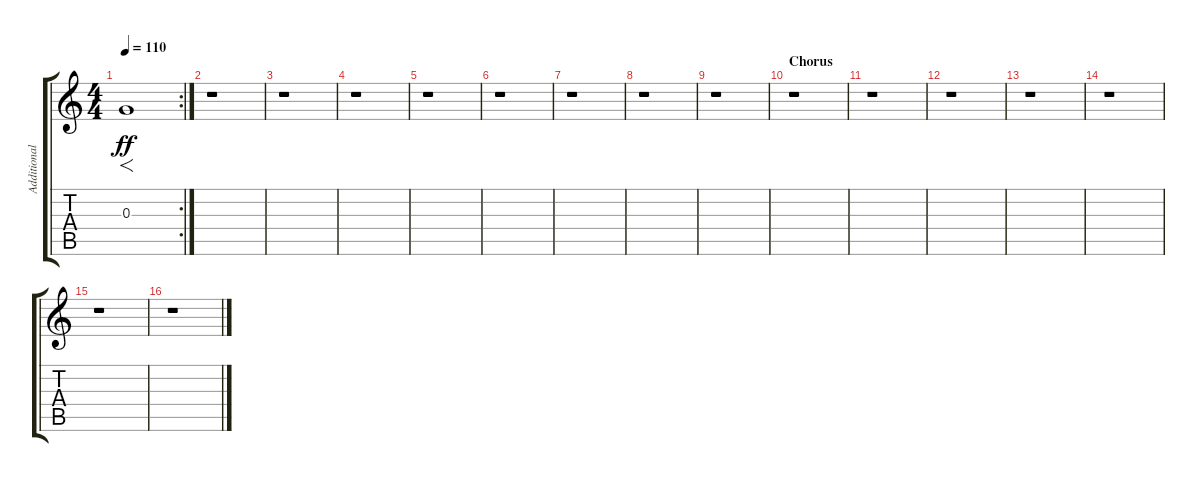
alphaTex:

\track ("Additional Guitar" "Additional") {instrument overdrivenguitar}
\staff {score tabs}
\tuning (E4 B3 G3 D3 A2 E2) {hide}
\rc 2
\ts (4 4)
\tempo 110
\clef g2
\ks c
0.3.1{f dy ff} |
r.1 |
r.1 |
r.1 |
r.1 |
r.1 |
r.1 |
r.1 |
r.1 |
\section ("" "Chorus")
r.1 |
r.1 |
r.1 |
r.1 |
r.1 |
r.1 |
r.1
